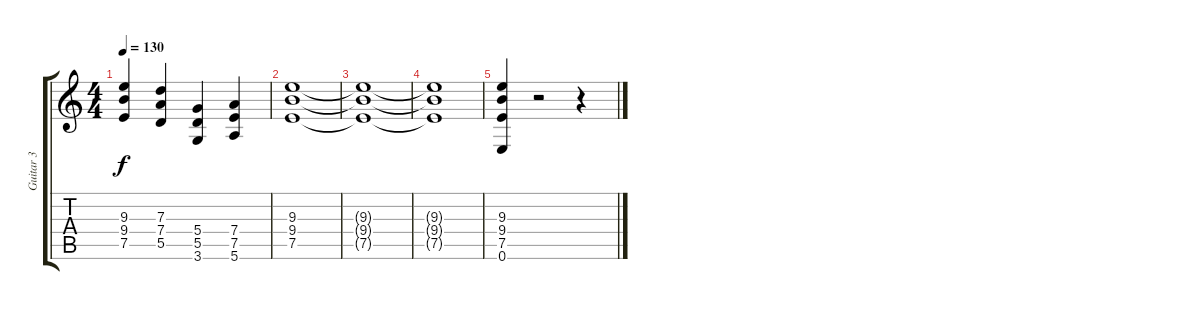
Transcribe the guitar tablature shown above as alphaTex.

\track ("Guitar 3" "Guitar 3") {instrument overdrivenguitar}
\staff {score tabs}
\tuning (E4 B3 G3 D3 A2 E2) {hide}
\ts (4 4)
\tempo 130
\clef g2
\ks c
(9.3 9.4 7.5).4{dy f} (7.3 7.4 5.5).4 (5.4 5.5 3.6).4 (7.4 7.5 5.6).4 |
(9.3 9.4 7.5).1 |
(9.3{t} 9.4{t} 7.5{t}).1 |
(9.3{t} 9.4{t} 7.5{t}).1 |
(9.3 9.4 7.5 0.6).4 r.2 r.4
